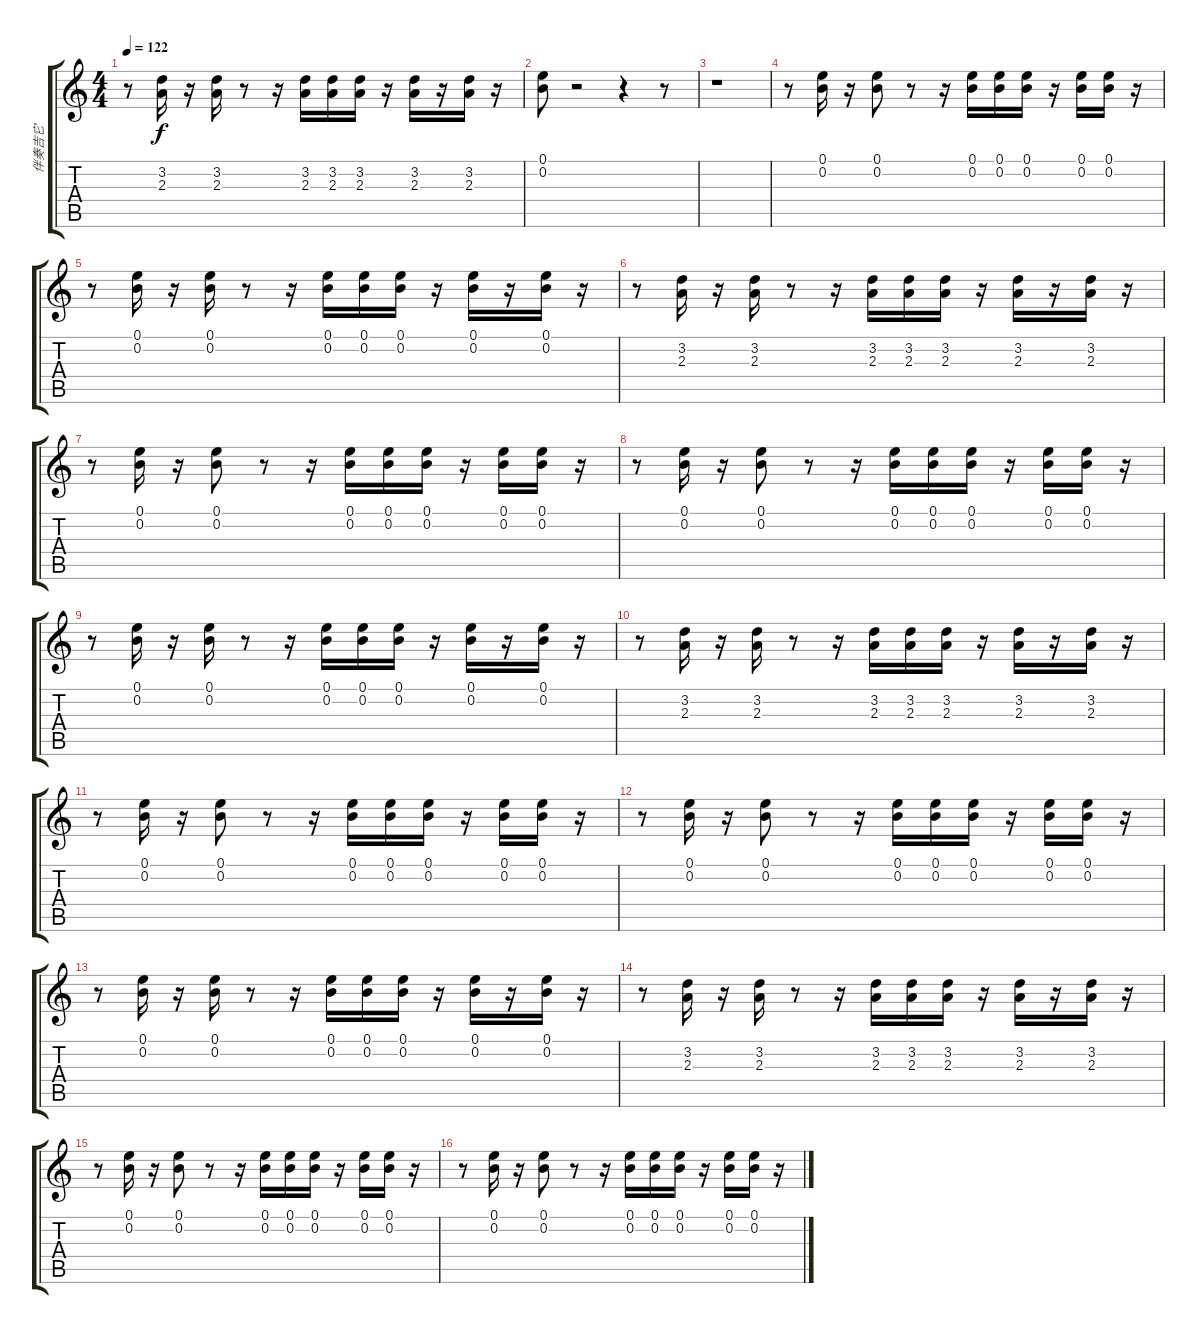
\track ("伴奏吉它" "伴奏吉它") {instrument distortionguitar}
\staff {score tabs}
\tuning (E4 B3 G3 D3 A2 E2) {hide}
\ts (4 4)
\tempo 122
\clef g2
\ks c
r.8{dy f} (3.2 2.3).16 r.16 (3.2 2.3).16 r.8 r.16 (3.2 2.3).16 (3.2 2.3).16 (3.2 2.3).16 r.16 (3.2 2.3).16 r.16 (3.2 2.3).16 r.16 |
(0.1 0.2).8 r.2 r.4 r.8 |
r.1 |
r.8 (0.1 0.2).16 r.16 (0.1 0.2).8 r.8 r.16 (0.1 0.2).16 (0.1 0.2).16 (0.1 0.2).16 r.16 (0.1 0.2).16 (0.1 0.2).16 r.16 |
r.8 (0.1 0.2).16 r.16 (0.1 0.2).16 r.8 r.16 (0.1 0.2).16 (0.1 0.2).16 (0.1 0.2).16 r.16 (0.1 0.2).16 r.16 (0.1 0.2).16 r.16 |
r.8 (3.2 2.3).16 r.16 (3.2 2.3).16 r.8 r.16 (3.2 2.3).16 (3.2 2.3).16 (3.2 2.3).16 r.16 (3.2 2.3).16 r.16 (3.2 2.3).16 r.16 |
r.8 (0.1 0.2).16 r.16 (0.1 0.2).8 r.8 r.16 (0.1 0.2).16 (0.1 0.2).16 (0.1 0.2).16 r.16 (0.1 0.2).16 (0.1 0.2).16 r.16 |
r.8 (0.1 0.2).16 r.16 (0.1 0.2).8 r.8 r.16 (0.1 0.2).16 (0.1 0.2).16 (0.1 0.2).16 r.16 (0.1 0.2).16 (0.1 0.2).16 r.16 |
r.8 (0.1 0.2).16 r.16 (0.1 0.2).16 r.8 r.16 (0.1 0.2).16 (0.1 0.2).16 (0.1 0.2).16 r.16 (0.1 0.2).16 r.16 (0.1 0.2).16 r.16 |
r.8 (3.2 2.3).16 r.16 (3.2 2.3).16 r.8 r.16 (3.2 2.3).16 (3.2 2.3).16 (3.2 2.3).16 r.16 (3.2 2.3).16 r.16 (3.2 2.3).16 r.16 |
r.8 (0.1 0.2).16 r.16 (0.1 0.2).8 r.8 r.16 (0.1 0.2).16 (0.1 0.2).16 (0.1 0.2).16 r.16 (0.1 0.2).16 (0.1 0.2).16 r.16 |
r.8 (0.1 0.2).16 r.16 (0.1 0.2).8 r.8 r.16 (0.1 0.2).16 (0.1 0.2).16 (0.1 0.2).16 r.16 (0.1 0.2).16 (0.1 0.2).16 r.16 |
r.8 (0.1 0.2).16 r.16 (0.1 0.2).16 r.8 r.16 (0.1 0.2).16 (0.1 0.2).16 (0.1 0.2).16 r.16 (0.1 0.2).16 r.16 (0.1 0.2).16 r.16 |
r.8 (3.2 2.3).16 r.16 (3.2 2.3).16 r.8 r.16 (3.2 2.3).16 (3.2 2.3).16 (3.2 2.3).16 r.16 (3.2 2.3).16 r.16 (3.2 2.3).16 r.16 |
r.8 (0.1 0.2).16 r.16 (0.1 0.2).8 r.8 r.16 (0.1 0.2).16 (0.1 0.2).16 (0.1 0.2).16 r.16 (0.1 0.2).16 (0.1 0.2).16 r.16 |
r.8 (0.1 0.2).16 r.16 (0.1 0.2).8 r.8 r.16 (0.1 0.2).16 (0.1 0.2).16 (0.1 0.2).16 r.16 (0.1 0.2).16 (0.1 0.2).16 r.16
